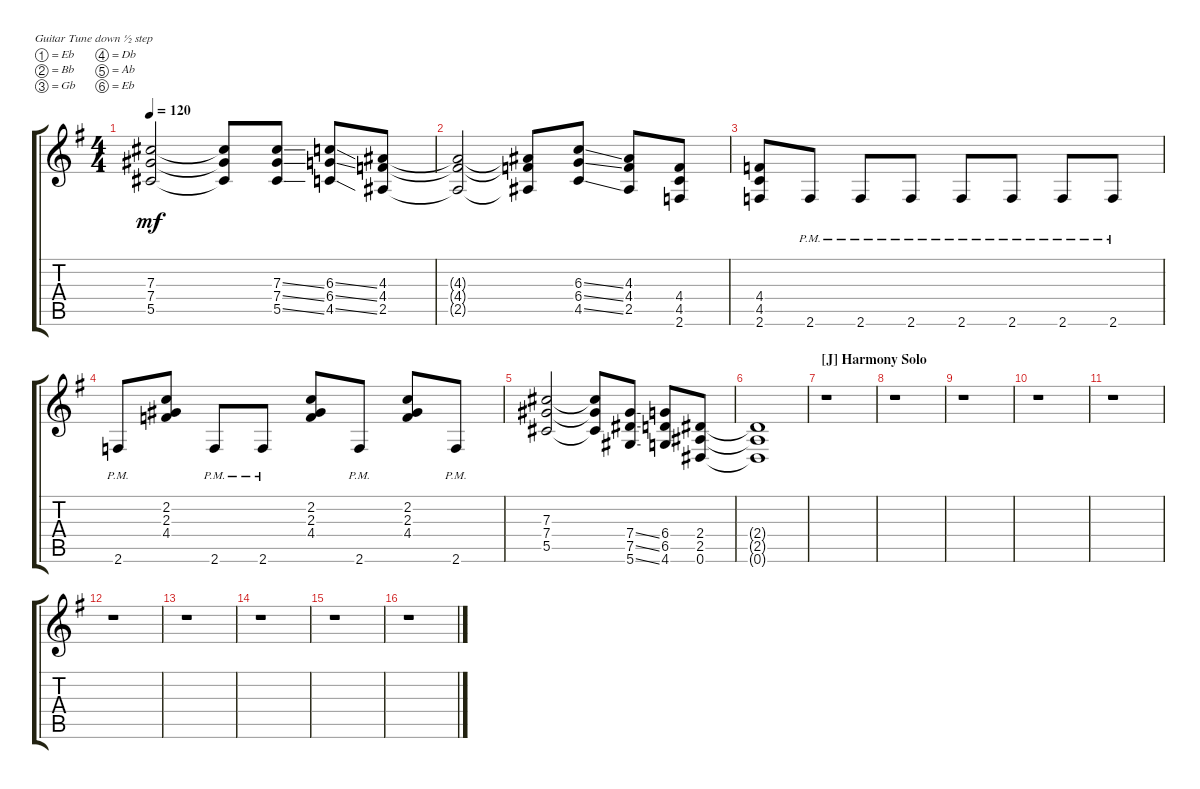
\defaultSystemsLayout 4
\bracketExtendMode groupsimilarinstruments
\singleTrackTrackNamePolicy hidden
\multiTrackTrackNamePolicy hidden
\firstSystemTrackNameOrientation horizontal
\otherSystemsTrackNameOrientation horizontal
\track ("Session Guitar" "E-Gt") {instrument distortionguitar}
\staff {score tabs}
\tuning (Eb4 Bb3 Gb3 Db3 Ab2 Eb2)
\ts (4 4)
\tempo 120
\clef g2
\scale
1.03909
\ks g
(5.5 7.4 7.3).2{dy mf} (5.5{t} 7.4{t} 7.3{t}).8 (7.4{ss} 5.5{ss} 7.3{ss}).8 (4.5{ss} 6.4{ss} 6.3{ss}).8 (2.5 4.4 4.3).8 |
\scale
0.960908 (2.5{t} 4.4{t} 4.3{t}).2 (2.5{t} 4.4{t} 4.3{t}).8 (4.5{ss} 6.4{ss} 6.3{ss}).8 (2.5 4.4 4.3).8 (2.6 4.5 4.4).8 |
\scale
1.03909 (2.6 4.5 4.4).8 2.6{pm}.8 2.6{pm}.8 2.6{pm}.8 2.6{pm}.8 2.6{pm}.8 2.6{pm}.8 2.6{pm}.8 |
\scale
0.960908 2.6{pm}.8 (4.4 2.3 2.2).8 2.6{pm}.8 2.6{pm}.8 (4.4 2.3 2.2).8 2.6{pm}.8 (4.4 2.3 2.2).8 2.6{pm}.8 |
\scale
1.03909 (5.5 7.4 7.3).2 (5.5{t} 7.4{t} 7.3{t}).8 (5.6{ss} 7.5{ss} 7.4{ss}).8 (4.6 6.4 6.5).8 (0.6 2.5 2.4).8 |
\scale
0.960908 (2.4{t} 2.5{t} 0.6{t}).1 |
\section ("J" "Harmony Solo")
\scale
1.03909 r.1 |
\scale
0.960908 r.1 |
\scale
1.03909 r.1 |
\scale
0.960908 r.1 |
\scale
1.03909 r.1 |
\scale
0.960908 r.1 |
\scale
1.03909 r.1 |
\scale
0.960908 r.1 |
\scale
1.03909 r.1 |
\scale
0.960908 r.1
